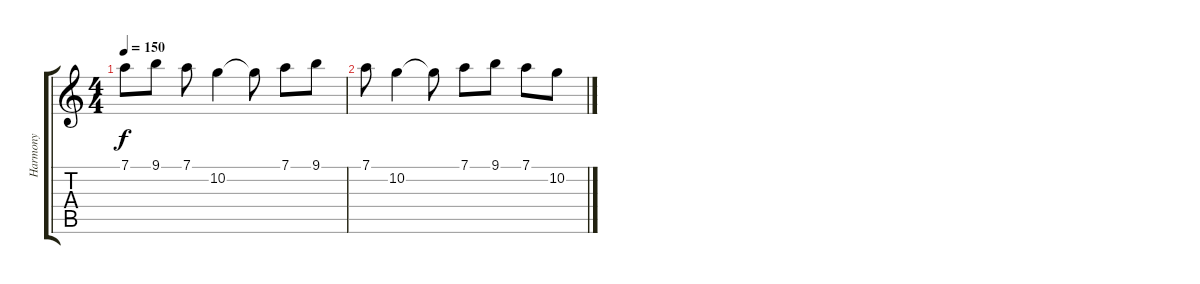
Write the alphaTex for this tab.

\track ("Harmony" "Harmony") {instrument distortionguitar}
\staff {score tabs}
\tuning (D4 A3 F3 C3 G2 D2) {hide}
\ts (4 4)
\tempo 150
\clef g2
\ks c
7.1.8{dy f} 9.1.8 7.1.8 10.2.4 10.2{t}.8 7.1.8 9.1.8 |
7.1.8 10.2.4 10.2{t}.8 7.1.8 9.1.8 7.1.8 10.2.8
